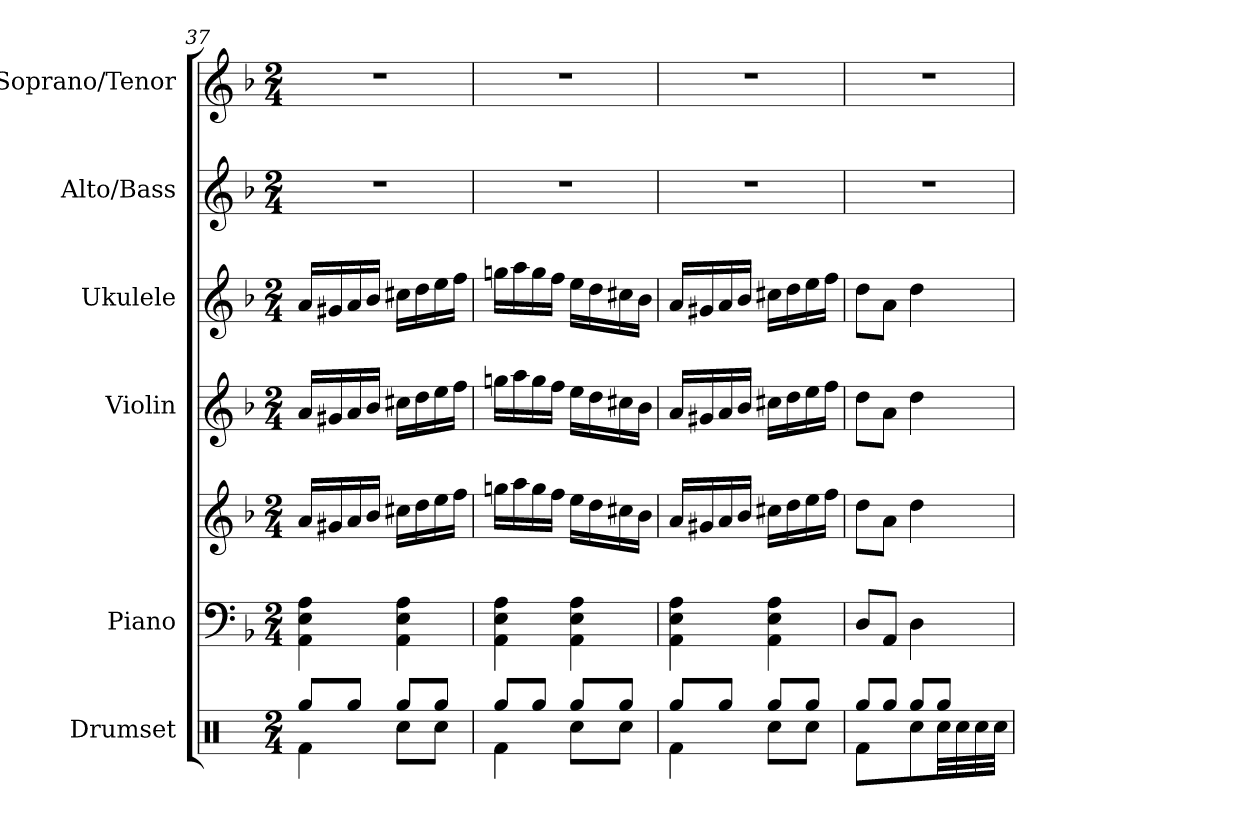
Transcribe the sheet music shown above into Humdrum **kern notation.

**kern	**kern	**kern	**kern	**kern	**kern	**kern
*part6	*part5	*part5	*part4	*part3	*part2	*part1
*staff7	*staff6	*staff5	*staff4	*staff3	*staff2	*staff1
*I"Drumset	*I"Piano	*	*I"Violin	*I"Ukulele	*I"Alto/Bass	*I"Soprano/Tenor
*I'D. Set	*I'Pno	*	*I'Vln.	*I'Uk.	*I'A/B	*I'S/T
*clefX	*clefF4	*clefG2	*clefG2	*clefG2	*clefG2	*clefG2
*k[]	*k[b-]	*k[b-]	*k[b-]	*k[b-]	*k[b-]	*k[b-]
*M2/4	*M2/4	*M2/4	*M2/4	*M2/4	*M2/4	*M2/4
=37	=37	=37	=37	=37	=37	=37
*^	*	*	*	*	*	*
8Rgg/L	4Rf\	4AA\ 4E\ 4A\	16a/LL	16a/LL	16a/LL	2r	2r
.	.	.	16g#X/	16g#X/	16g#X/	.	.
8Rgg/J	.	.	16a/	16a/	16a/	.	.
.	.	.	16b-/JJ	16b-/JJ	16b-/JJ	.	.
8Rgg/L	8Rcc\L	4AA\ 4E\ 4A\	16cc#X\LL	16cc#X\LL	16cc#X\LL	.	.
.	.	.	16dd\	16dd\	16dd\	.	.
8Rgg/J	8Rcc\J	.	16ee\	16ee\	16ee\	.	.
.	.	.	16ff\JJ	16ff\JJ	16ff\JJ	.	.
=38	=38	=38	=38	=38	=38	=38	=38
8Rgg/L	4Rf\	4AA\ 4E\ 4A\	16ggn\LL	16ggn\LL	16ggn\LL	2r	2r
.	.	.	16aa\	16aa\	16aa\	.	.
8Rgg/J	.	.	16gg\	16gg\	16gg\	.	.
.	.	.	16ff\JJ	16ff\JJ	16ff\JJ	.	.
8Rgg/L	8Rcc\L	4AA\ 4E\ 4A\	16ee\LL	16ee\LL	16ee\LL	.	.
.	.	.	16dd\	16dd\	16dd\	.	.
8Rgg/J	8Rcc\J	.	16cc#X\	16cc#X\	16cc#X\	.	.
.	.	.	16b-\JJ	16b-\JJ	16b-\JJ	.	.
=39	=39	=39	=39	=39	=39	=39	=39
8Rgg/L	4Rf\	4AA\ 4E\ 4A\	16a/LL	16a/LL	16a/LL	2r	2r
.	.	.	16g#X/	16g#X/	16g#X/	.	.
8Rgg/J	.	.	16a/	16a/	16a/	.	.
.	.	.	16b-/JJ	16b-/JJ	16b-/JJ	.	.
8Rgg/L	8Rcc\L	4AA\ 4E\ 4A\	16cc#X\LL	16cc#X\LL	16cc#X\LL	.	.
.	.	.	16dd\	16dd\	16dd\	.	.
8Rgg/J	8Rcc\J	.	16ee\	16ee\	16ee\	.	.
.	.	.	16ff\JJ	16ff\JJ	16ff\JJ	.	.
=40	=40	=40	=40	=40	=40	=40	=40
8Rgg/L	4Rf\	8D/L	8dd\L	8dd\L	8dd\L	2r	2r
8Rgg/J	.	8AA/J	8a\J	8a\J	8a\J	.	.
8Rgg/L	8Rcc\L	4D\	4dd\	4dd\	4dd\	.	.
*tremolo	*	*	*	*	*	*	*
8Rgg/J	32Rcc\	.	.	.	.	.	.
.	32Rcc\	.	.	.	.	.	.
.	32Rcc\	.	.	.	.	.	.
.	32Rcc\JJJ	.	.	.	.	.	.
*Xtremolo	*	*	*	*	*	*	*
*v	*v	*	*	*	*	*	*
=	=	=	=	=	=	=
*-	*-	*-	*-	*-	*-	*-
